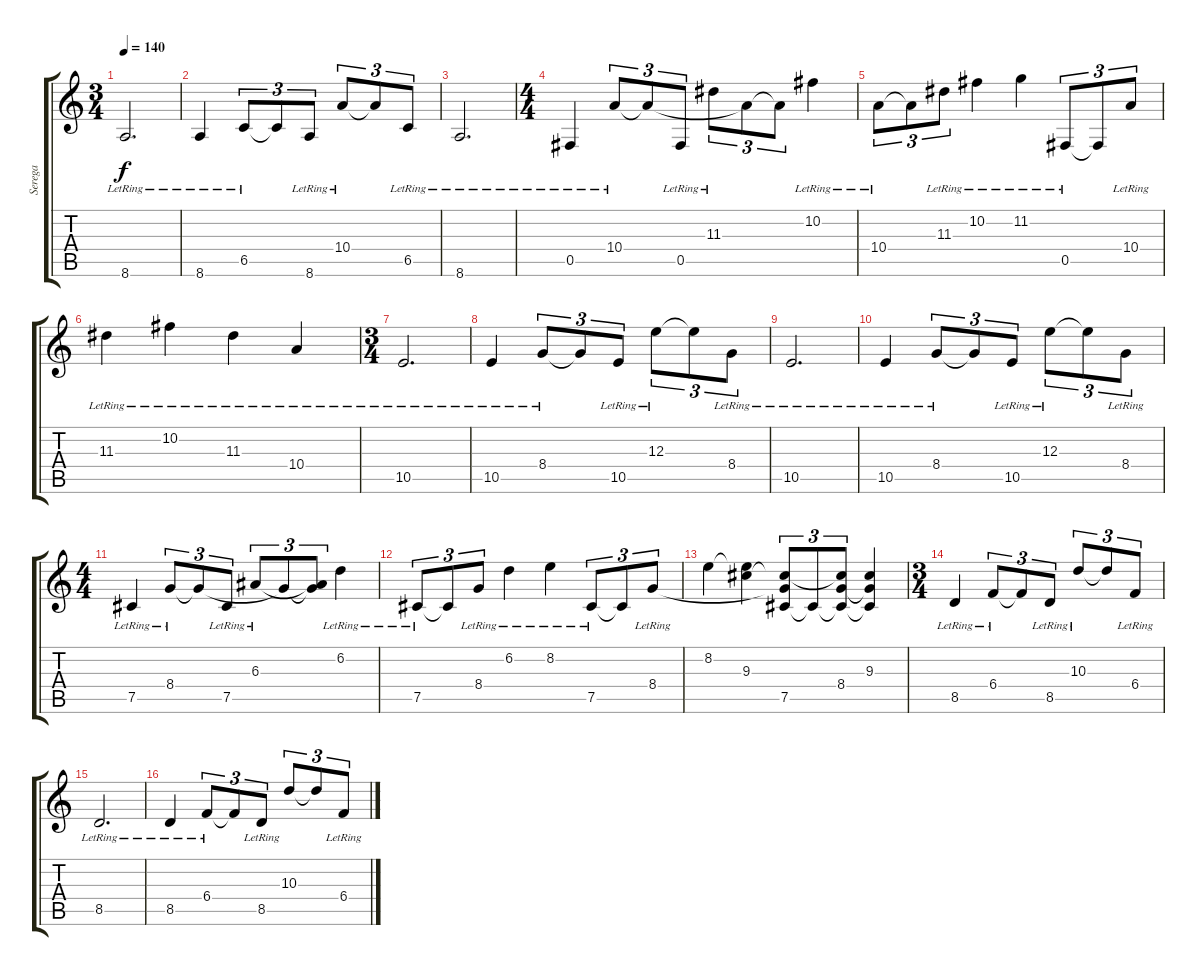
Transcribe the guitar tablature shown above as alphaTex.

\track ("Serega" "Serega") {instrument distortionguitar}
\staff {score tabs}
\tuning (Db4 Ab3 E3 B2 Gb2 Db2) {hide}
\ts (3 4)
\tempo 140
\clef g2
\ks c
8.6{lr}.2{d dy f} |
8.6{lr}.4 6.5{lr}.8{tu (3 2)} 6.5{t}.8{tu (3 2)} 8.6{lr}.8{tu (3 2)} 10.4{lr}.8{tu (3 2)} 10.4{t}.8{tu (3 2)} 6.5{lr}.8{tu (3 2)} |
8.6{lr}.2{d} |
\ts (4 4)
0.5{lr}.4 10.4{lr}.8{tu (3 2)} 10.4{t}.8{tu (3 2)} 0.5{lr}.8{tu (3 2)} 11.3{lr}.8{tu (3 2)} 10.4{t}.8{tu (3 2)} 10.4{t}.8{tu (3 2)} 10.2{lr}.4 |
10.4{lr}.8{tu (3 2)} 10.4{t}.8{tu (3 2)} 11.3{lr}.8{tu (3 2)} 10.2{lr}.4 11.2{lr}.4 0.5{lr}.8{tu (3 2)} 0.5{t}.8{tu (3 2)} 10.4{lr}.8{tu (3 2)} |
11.3{lr}.4 10.2{lr}.4 11.3{lr}.4 10.4{lr}.4 |
\ts (3 4)
10.5{lr}.2{d} |
10.5{lr}.4 8.4{lr}.8{tu (3 2)} 8.4{t}.8{tu (3 2)} 10.5{lr}.8{tu (3 2)} 12.3{lr}.8{tu (3 2)} 12.3{t}.8{tu (3 2)} 8.4{lr}.8{tu (3 2)} |
10.5{lr}.2{d} |
10.5{lr}.4 8.4{lr}.8{tu (3 2)} 8.4{t}.8{tu (3 2)} 10.5{lr}.8{tu (3 2)} 12.3{lr}.8{tu (3 2)} 12.3{t}.8{tu (3 2)} 8.4{lr}.8{tu (3 2)} |
\ts (4 4)
7.5{lr}.4 8.4{lr}.8{tu (3 2)} 8.4{t}.8{tu (3 2)} 7.5{lr}.8{tu (3 2)} 6.3{lr}.8{tu (3 2)} 8.4{t}.8{tu (3 2)} (6.3{t} 8.4{t}).8{tu (3 2)} 6.2{lr}.4 |
7.5{lr}.8{tu (3 2)} 7.5{t}.8{tu (3 2)} 8.4{lr}.8{tu (3 2)} 6.2{lr}.4 8.2{lr}.4 7.5{lr}.8{tu (3 2)} 7.5{t}.8{tu (3 2)} 8.4{lr}.8{tu (3 2)} |
8.2.4 (8.2{t} 9.3).4 (9.3{t} 8.4{t} 7.5).8{tu (3 2)} 7.5{t}.8{tu (3 2)} (9.3{t} 8.4 7.5{t}).8{tu (3 2)} (9.3 8.4{t} 7.5{t}).4 |
\ts (3 4)
8.5{lr}.4 6.4{lr}.8{tu (3 2)} 6.4{t}.8{tu (3 2)} 8.5{lr}.8{tu (3 2)} 10.3{lr}.8{tu (3 2)} 10.3{t}.8{tu (3 2)} 6.4{lr}.8{tu (3 2)} |
8.5{lr}.2{d} |
8.5{lr}.4 6.4{lr}.8{tu (3 2)} 6.4{t}.8{tu (3 2)} 8.5{lr}.8{tu (3 2)} 10.3{lr}.8{tu (3 2)} 10.3{t}.8{tu (3 2)} 6.4{lr}.8{tu (3 2)}
